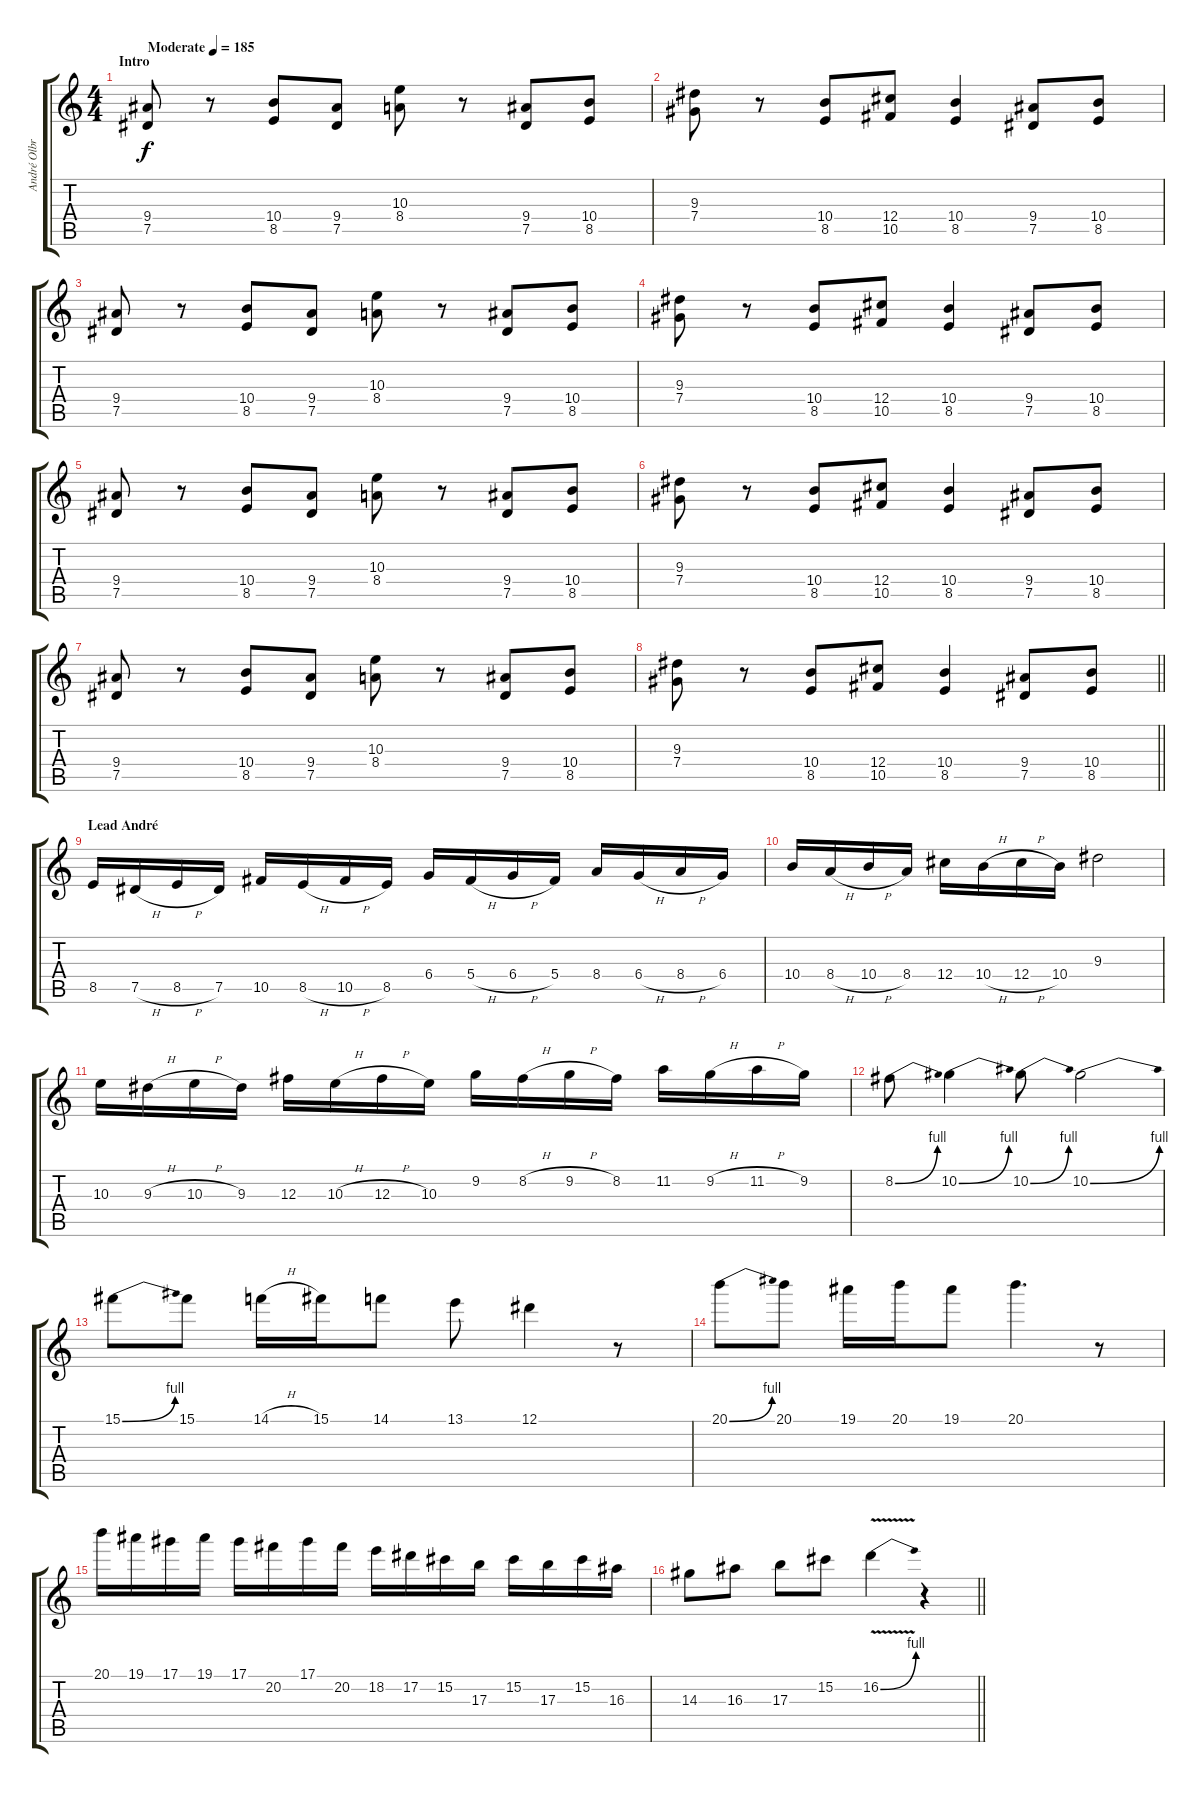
\track ("André Olbrich" "André Olbr") {instrument distortionguitar}
\staff {score tabs}
\tuning (Eb4 Bb3 Gb3 Db3 Ab2 Eb2) {hide}
\ts (4 4)
\section ("" "Intro")
\tempo (185 "Moderate")
\clef g2
\ks c
(9.4 7.5).8{dy f instrument distortionguitar} r.8 (10.4 8.5).8 (9.4 7.5).8 (10.3 8.4).8 r.8 (9.4 7.5).8 (10.4 8.5).8 |
(9.3 7.4).8 r.8 (10.4 8.5).8 (12.4 10.5).8 (10.4 8.5).4 (9.4 7.5).8 (10.4 8.5).8 |
(9.4 7.5).8 r.8 (10.4 8.5).8 (9.4 7.5).8 (10.3 8.4).8 r.8 (9.4 7.5).8 (10.4 8.5).8 |
(9.3 7.4).8 r.8 (10.4 8.5).8 (12.4 10.5).8 (10.4 8.5).4 (9.4 7.5).8 (10.4 8.5).8 |
(9.4 7.5).8 r.8 (10.4 8.5).8 (9.4 7.5).8 (10.3 8.4).8 r.8 (9.4 7.5).8 (10.4 8.5).8 |
(9.3 7.4).8 r.8 (10.4 8.5).8 (12.4 10.5).8 (10.4 8.5).4 (9.4 7.5).8 (10.4 8.5).8 |
(9.4 7.5).8 r.8 (10.4 8.5).8 (9.4 7.5).8 (10.3 8.4).8 r.8 (9.4 7.5).8 (10.4 8.5).8 |
\barLineRight lightlight
(9.3 7.4).8 r.8 (10.4 8.5).8 (12.4 10.5).8 (10.4 8.5).4 (9.4 7.5).8 (10.4 8.5).8 |
\section ("" "Lead André")
8.5.16 7.5{h}.16 8.5{h}.16 7.5.16 10.5.16 8.5{h}.16 10.5{h}.16 8.5.16 6.4.16 5.4{h}.16 6.4{h}.16 5.4.16 8.4.16 6.4{h}.16 8.4{h}.16 6.4.16 |
10.4.16 8.4{h}.16 10.4{h}.16 8.4.16 12.4.16 10.4{h}.16 12.4{h}.16 10.4.16 9.3.2 |
10.3.16 9.3{h}.16 10.3{h}.16 9.3.16 12.3.16 10.3{h}.16 12.3{h}.16 10.3.16 9.2.16 8.2{h}.16 9.2{h}.16 8.2.16 11.2.16 9.2{h}.16 11.2{h}.16 9.2.16 |
8.2{be (bend 0 0 60 4)}.8 10.2{be (bend 0 0 60 4)}.4 10.2{be (bend 0 0 60 4)}.8 10.2{be (bend 0 0 60 4)}.2 |
15.1{be (bend 0 0 60 4)}.8 15.1.8 14.1{h}.16 15.1.16 14.1.8 13.1.8 12.1.4 r.8 |
20.1{be (bend 0 0 60 4)}.8 20.1.8 19.1.16 20.1.16 19.1.8 20.1.4{d} r.8 |
20.1.16 19.1.16 17.1.16 19.1.16 17.1.16 20.2.16 17.1.16 20.2.16 18.2.16 17.2.16 15.2.16 17.3.16 15.2.16 17.3.16 15.2.16 16.3.16 |
\barLineRight lightlight
14.3.8 16.3.8 17.3.8 15.2.8 16.2{be (bend 0 0 60 4) v}.4 r.4
